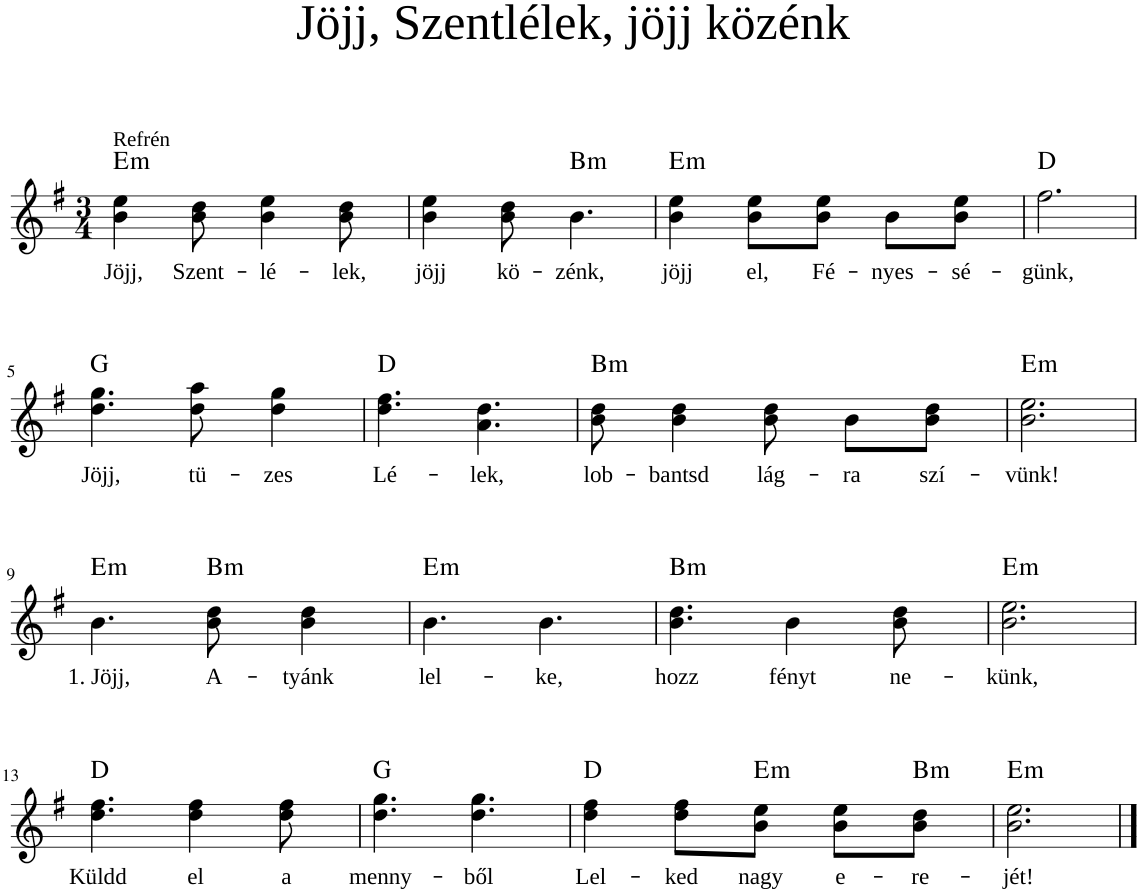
**kern	**text	**harte
*part1	*part1	*part1
*staff1	*staff1	*
*I"Piano	*	*
*I'Pno	*	*
*clefG2	*	*
*k[f#]	*	*
*M3/4	*	*
=1	=1	=1
!LO:TX:a:t=Refrén	!	!
!	!LO:LY:b	!LO:H:kt=m
4b\ 4ee\	Jöjj,	E:min
!	!LO:LY:b	!
8b\ 8dd\	Szent-	.
!	!LO:LY:b	!
4b\ 4ee\	-lé-	.
!	!LO:LY:b	!
8b\ 8dd\	-lek,	.
=2	=2	=2
!	!LO:LY:b	!
4b\ 4ee\	jöjj	.
!	!LO:LY:b	!
8b\ 8dd\	kö-	.
!	!LO:LY:b	!LO:H:kt=m
4.b\	-zénk,	B:min
=3	=3	=3
!	!LO:LY:b	!LO:H:kt=m
4b\ 4ee\	jöjj	E:min
!	!LO:LY:b	!
8b\ 8ee\L	el,	.
!	!LO:LY:b	!
8b\ 8ee\J	Fé-	.
!	!LO:LY:b	!
8b\L	-nyes-	.
!	!LO:LY:b	!
8b\ 8ee\J	-sé-	.
=4	=4	=4
!	!LO:LY:b	!
2.ff#\	-günk,	D:maj
!!LO:LB:g=z
=5	=5	=5
!	!LO:LY:b	!
4.dd\ 4.gg\	Jöjj,	G:maj
!	!LO:LY:b	!
8dd\ 8aa\	tü-	.
!	!LO:LY:b	!
4dd\ 4gg\	-zes	.
=6	=6	=6
!	!LO:LY:b	!
4.dd\ 4.ff#\	Lé-	D:maj
!	!LO:LY:b	!
4.a\ 4.dd\	-lek,	.
=7	=7	=7
!	!LO:LY:b	!LO:H:kt=m
8b\ 8dd\	lob-	B:min
!	!LO:LY:b	!
4b\ 4dd\	-bantsd	.
!	!LO:LY:b	!
8b\ 8dd\	lág-	.
!	!LO:LY:b	!
8b\L	-ra	.
!	!LO:LY:b	!
8b\ 8dd\J	szí-	.
=8	=8	=8
!	!LO:LY:b	!LO:H:kt=m
2.b\ 2.ee\	-vünk!	E:min
!!LO:LB:g=z
=9	=9	=9
!	!LO:LY:b	!LO:H:kt=m
4.b\	1. Jöjj,	E:min
!	!LO:LY:b	!LO:H:kt=m
8b\ 8dd\	A-	B:min
!	!LO:LY:b	!
4b\ 4dd\	-tyánk	.
=10	=10	=10
!	!LO:LY:b	!LO:H:kt=m
4.b\	lel-	E:min
!	!LO:LY:b	!
4.b\	-ke,	.
=11	=11	=11
!	!LO:LY:b	!LO:H:kt=m
4.b\ 4.dd\	hozz	B:min
!	!LO:LY:b	!
4b\	fényt	.
!	!LO:LY:b	!
8b\ 8dd\	ne-	.
=12	=12	=12
!	!LO:LY:b	!LO:H:kt=m
2.b\ 2.ee\	-künk,	E:min
!!LO:LB:g=z
=13	=13	=13
!	!LO:LY:b	!
4.dd\ 4.ff#\	Küldd	D:maj
!	!LO:LY:b	!
4dd\ 4ff#\	el	.
!	!LO:LY:b	!
8dd\ 8ff#\	a	.
=14	=14	=14
!	!LO:LY:b	!
4.dd\ 4.gg\	menny-	G:maj
!	!LO:LY:b	!
4.dd\ 4.gg\	-ből	.
=15	=15	=15
!	!LO:LY:b	!
4dd\ 4ff#\	Lel-	D:maj
!	!LO:LY:b	!
8dd\ 8ff#\L	-ked	.
!	!LO:LY:b	!LO:H:kt=m
8b\ 8ee\J	nagy	E:min
!	!LO:LY:b	!
8b\ 8ee\L	e-	.
!	!LO:LY:b	!LO:H:kt=m
8b\ 8dd\J	-re-	B:min
=16	=16	=16
!	!LO:LY:b	!LO:H:kt=m
2.b\ 2.ee\	-jét!	E:min
==	==	==
*-	*-	*-
